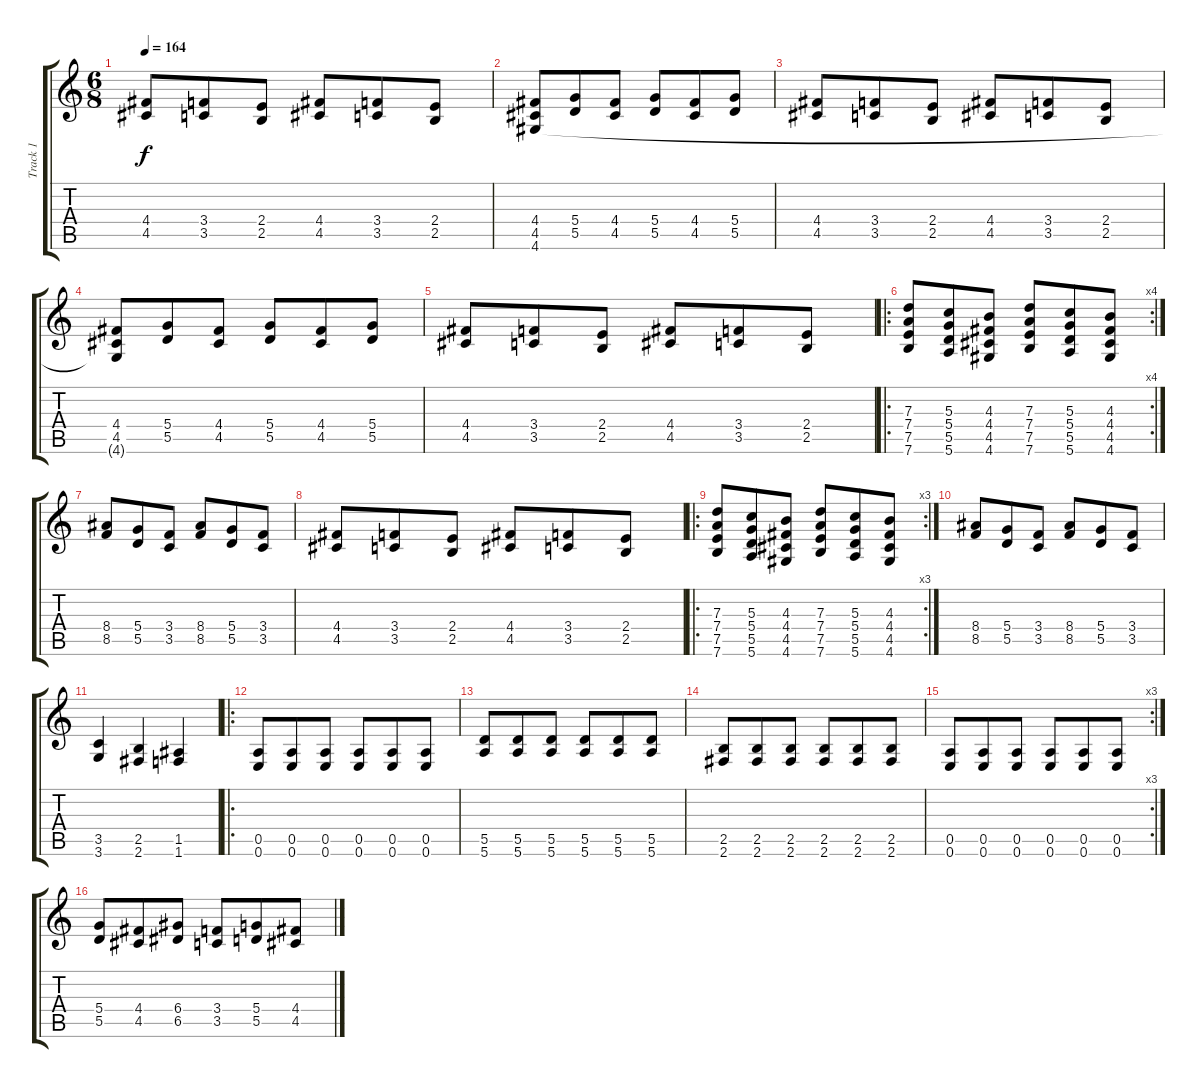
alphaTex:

\track ("Track 1" "Track 1") {instrument distortionguitar}
\staff {score tabs}
\tuning (E4 B3 G3 D3 A2 E2) {hide}
\ts (6 8)
\tempo 164
\clef g2
\ks c
(4.4 4.5).8{dy f} (3.4 3.5).8 (2.4 2.5).8 (4.4 4.5).8 (3.4 3.5).8 (2.4 2.5).8 |
(4.4 4.5 4.6{t}).8 (5.4 5.5).8 (4.4 4.5).8 (5.4 5.5).8 (4.4 4.5).8 (5.4 5.5).8 |
(4.4 4.5).8 (3.4 3.5).8 (2.4 2.5).8 (4.4 4.5).8 (3.4 3.5).8 (2.4 2.5).8 |
(4.4 4.5 4.6{t}).8 (5.4 5.5).8 (4.4 4.5).8 (5.4 5.5).8 (4.4 4.5).8 (5.4 5.5).8 |
(4.4 4.5).8 (3.4 3.5).8 (2.4 2.5).8 (4.4 4.5).8 (3.4 3.5).8 (2.4 2.5).8 |
\ro
\rc 4
(7.3 7.4 7.5 7.6).8 (5.3 5.4 5.5 5.6).8 (4.3 4.4 4.5 4.6).8 (7.3 7.4 7.5 7.6).8 (5.3 5.4 5.5 5.6).8 (4.3 4.4 4.5 4.6).8 |
(8.4 8.5).8 (5.4 5.5).8 (3.4 3.5).8 (8.4 8.5).8 (5.4 5.5).8 (3.4 3.5).8 |
(4.4 4.5).8 (3.4 3.5).8 (2.4 2.5).8 (4.4 4.5).8 (3.4 3.5).8 (2.4 2.5).8 |
\ro
\rc 3
(7.3 7.4 7.5 7.6).8 (5.3 5.4 5.5 5.6).8 (4.3 4.4 4.5 4.6).8 (7.3 7.4 7.5 7.6).8 (5.3 5.4 5.5 5.6).8 (4.3 4.4 4.5 4.6).8 |
(8.4 8.5).8 (5.4 5.5).8 (3.4 3.5).8 (8.4 8.5).8 (5.4 5.5).8 (3.4 3.5).8 |
(3.5 3.6).4 (2.5 2.6).4 (1.5 1.6).4 |
\ro
(0.5 0.6).8 (0.5 0.6).8 (0.5 0.6).8 (0.5 0.6).8 (0.5 0.6).8 (0.5 0.6).8 |
(5.5 5.6).8 (5.5 5.6).8 (5.5 5.6).8 (5.5 5.6).8 (5.5 5.6).8 (5.5 5.6).8 |
(2.5 2.6).8 (2.5 2.6).8 (2.5 2.6).8 (2.5 2.6).8 (2.5 2.6).8 (2.5 2.6).8 |
\rc 3
(0.5 0.6).8 (0.5 0.6).8 (0.5 0.6).8 (0.5 0.6).8 (0.5 0.6).8 (0.5 0.6).8 |
(5.4 5.5).8 (4.4 4.5).8 (6.4 6.5).8 (3.4 3.5).8 (5.4 5.5).8 (4.4 4.5).8
